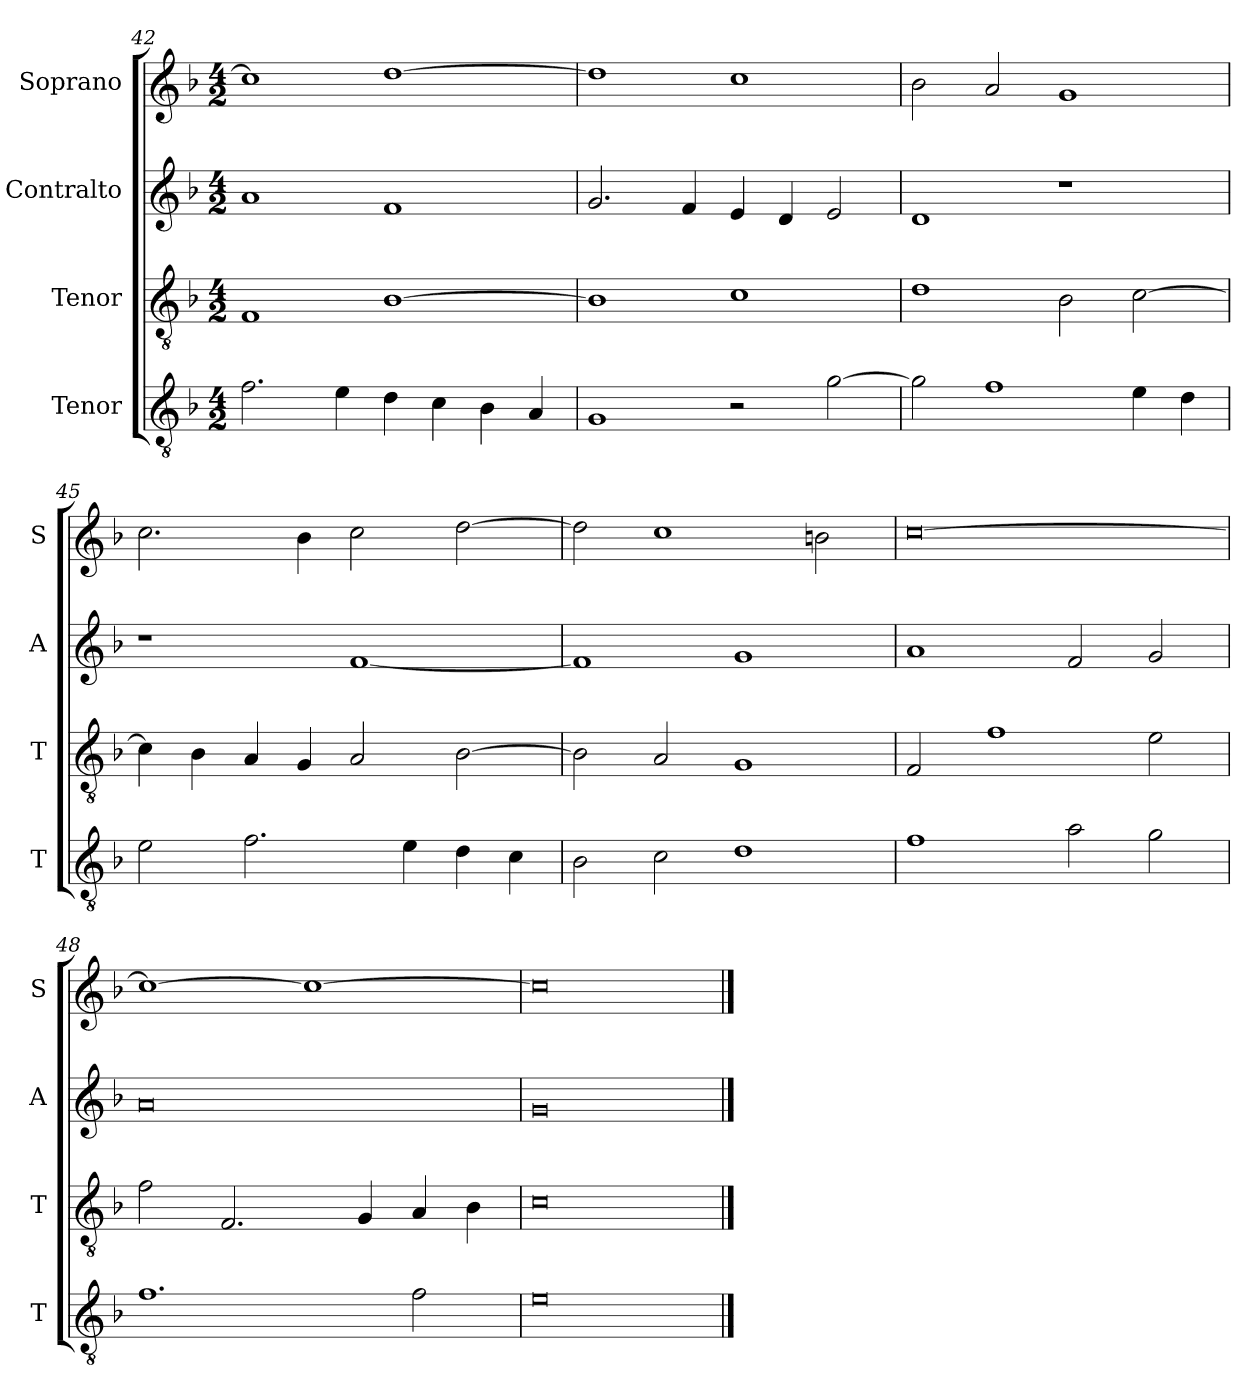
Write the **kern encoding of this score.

**kern	**kern	**kern	**kern
*part4	*part3	*part2	*part1
*staff4	*staff3	*staff2	*staff1
*I"Tenor	*I"Tenor	*I"Contralto	*I"Soprano
*I'T	*I'T	*I'A	*I'S
*clefGv2	*clefGv2	*clefG2	*clefG2
*k[b-]	*k[b-]	*k[b-]	*k[b-]
*F:ion	*F:ion	*F:ion	*F:ion
*M4/2	*M4/2	*M4/2	*M4/2
=42	=42	=42	=42
2.f	1F	1a	1cc]
4e	.	.	.
4d	[1B-	1f	[1dd
4c	.	.	.
4B-	.	.	.
4A	.	.	.
=43	=43	=43	=43
1G	1B-]	2.g	1dd]
.	.	4f	.
2r	1c	4e	1cc
.	.	4d	.
[2g	.	2e	.
=44	=44	=44	=44
2g]	1d	1d	2b-
1f	.	.	2a
.	2B-	1r	1g
4e	[2c	.	.
4d	.	.	.
=45	=45	=45	=45
2e	4c]	1r	2.cc
.	4B-	.	.
2.f	4A	.	.
.	4G	.	4b-
.	2A	[1f	2cc
4e	.	.	.
4d	[2B-	.	[2dd
4c	.	.	.
=46	=46	=46	=46
2B-	2B-]	1f]	2dd]
2c	2A	.	1cc
1d	1G	1g	.
.	.	.	2bn
=47	=47	=47	=47
1f	2F	1a	[0cc
.	1f	.	.
2a	.	2f	.
2g	2e	2g	.
=48	=48	=48	=48
1.f	2f	0a	1cc_
.	2.F	.	.
.	.	.	1cc_
.	4G	.	.
2f	4A	.	.
.	4B-	.	.
=49	=49	=49	=49
0e	0c	0g	0cc]
==	==	==	==
*-	*-	*-	*-
